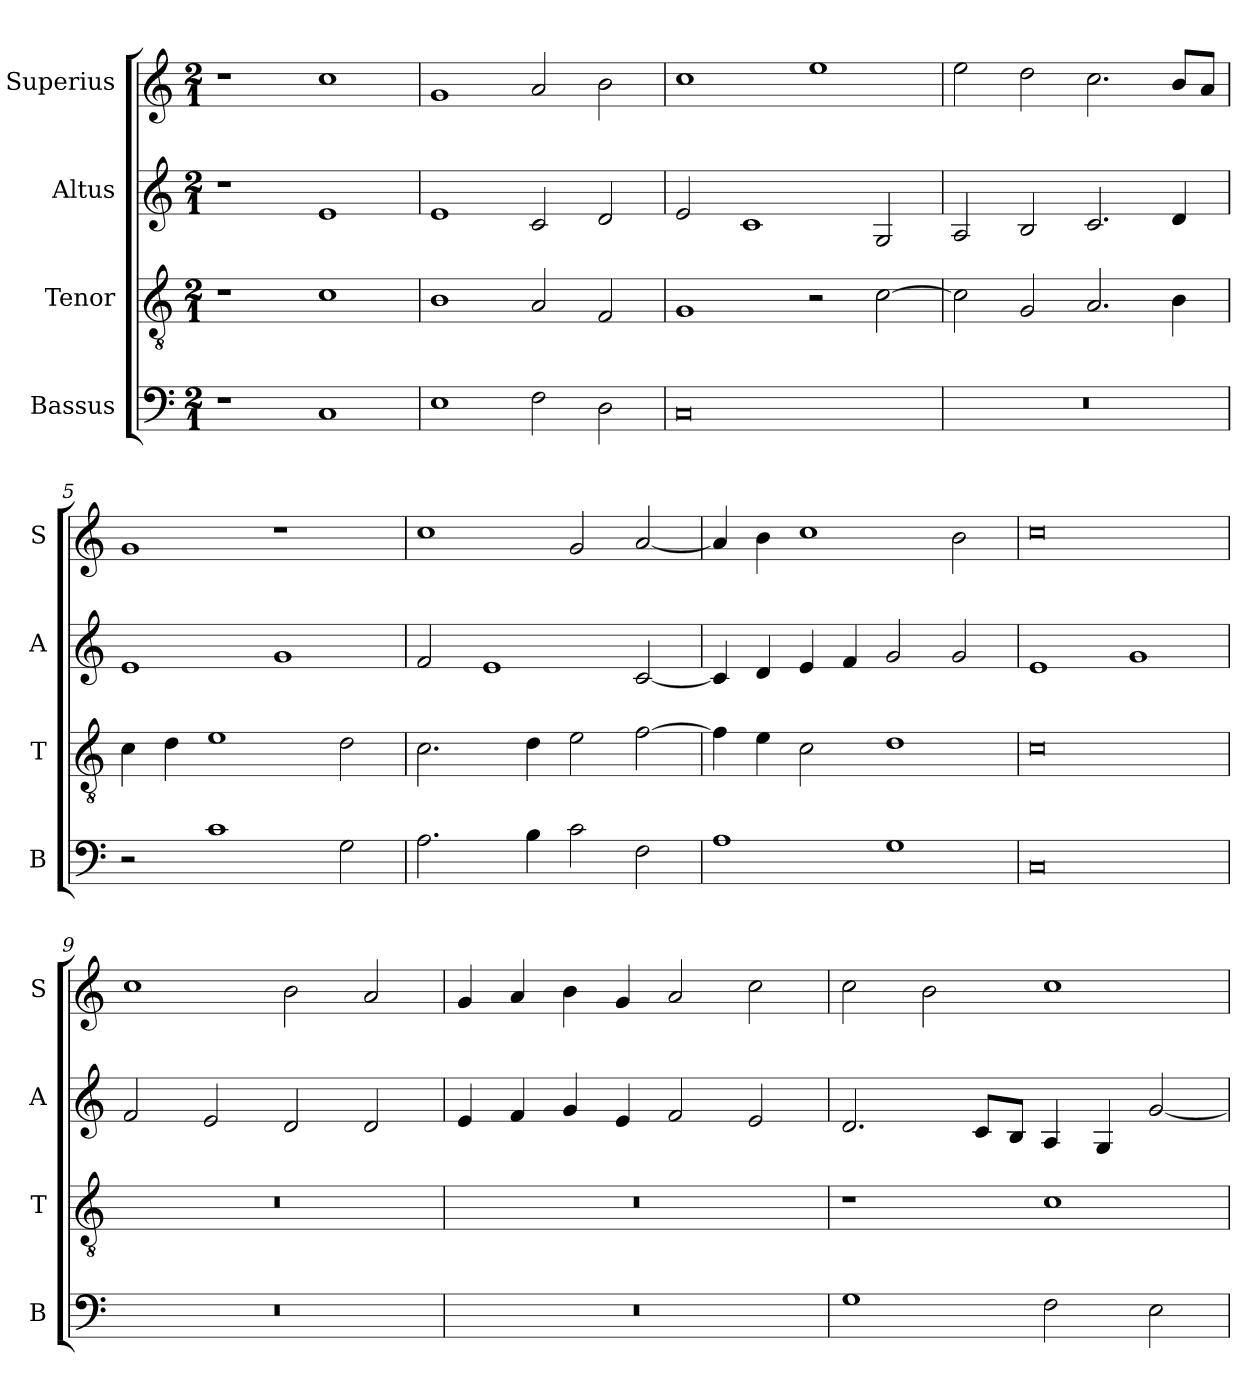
**kern	**kern	**kern	**kern
*part4	*part3	*part2	*part1
*staff4	*staff3	*staff2	*staff1
*I"Bassus	*I"Tenor	*I"Altus	*I"Superius
*I'B	*I'T	*I'A	*I'S
*clefF4	*clefGv2	*clefG2	*clefG2
*k[]	*k[]	*k[]	*k[]
*C:	*C:	*C:	*C:
*M2/1	*M2/1	*M2/1	*M2/1
=1	=1	=1	=1
1r	1r	1r	1r
1C	1c	1e	1cc
=2	=2	=2	=2
1E	1B	1e	1g
2F	2A	2c	2a
2D	2F	2d	2b
=3	=3	=3	=3
0C	1G	2e	1cc
.	.	1c	.
.	2r	.	1ee
.	[2c	2G	.
=4	=4	=4	=4
0r	2c]	2A	2ee
.	2G	2B	2dd
.	2.A	2.c	2.cc
.	4B	4d	8bL
.	.	.	8aJ
=5	=5	=5	=5
2r	4c	1e	1g
.	4d	.	.
1c	1e	.	.
.	.	1g	1r
2G	2d	.	.
=6	=6	=6	=6
2.A	2.c	2f	1cc
.	.	1e	.
4B	4d	.	.
2c	2e	.	2g
2F	[2f	[2c	[2a
=7	=7	=7	=7
1A	4f]	4c]	4a]
.	4e	4d	4b
.	2c	4e	1cc
.	.	4f	.
1G	1d	2g	.
.	.	2g	2b
=8	=8	=8	=8
0C	0c	1e	0cc
.	.	1g	.
=9	=9	=9	=9
0r	0r	2f	1cc
.	.	2e	.
.	.	2d	2b
.	.	2d	2a
=10	=10	=10	=10
0r	0r	4e	4g
.	.	4f	4a
.	.	4g	4b
.	.	4e	4g
.	.	2f	2a
.	.	2e	2cc
=11	=11	=11	=11
1G	1r	2.d	2cc
.	.	.	2b
.	.	8cL	.
.	.	8BJ	.
2F	1c	4A	1cc
.	.	4G	.
2E	.	[2g	.
=	=	=	=
*-	*-	*-	*-
